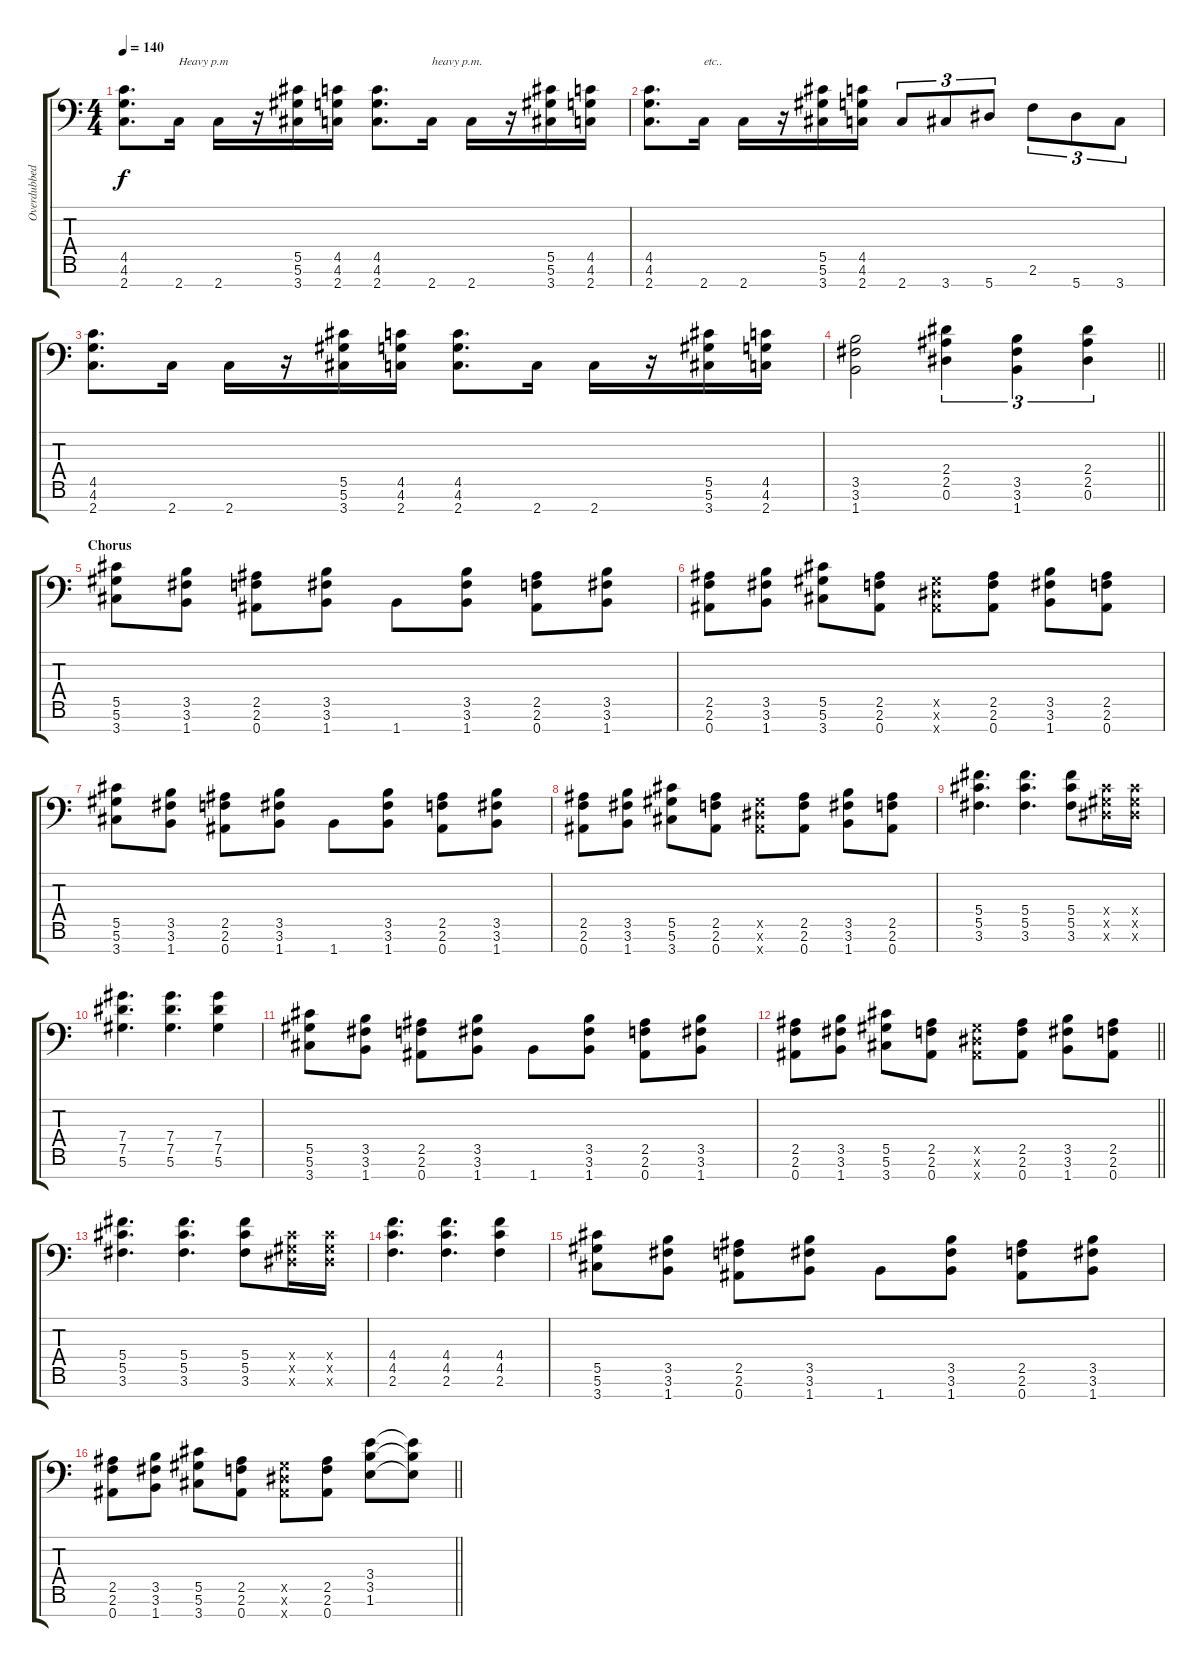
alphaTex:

\track ("Overdubbed rhythm" "Overdubbed") {instrument distortionguitar}
\staff {score tabs}
\tuning (Eb4 Bb3 Gb3 Db3 Ab2 Eb2 Bb1) {hide}
\ts (4 4)
\tempo 140
\clef f4
\ks c
(4.5 4.6 2.7).8{d dy f} 2.7.16{txt "Heavy p.m"} 2.7.16 r.16 (5.5 5.6 3.7).16 (4.5 4.6 2.7).16 (4.5 4.6 2.7).8{d} 2.7.16{txt "heavy p.m."} 2.7.16 r.16 (5.5 5.6 3.7).16 (4.5 4.6 2.7).16 |
(4.5 4.6 2.7).8{d} 2.7.16{txt "etc.."} 2.7.16 r.16 (5.5 5.6 3.7).16 (4.5 4.6 2.7).16 2.7.8{tu (3 2)} 3.7.8{tu (3 2)} 5.7.8{tu (3 2)} 2.6.8{tu (3 2)} 5.7.8{tu (3 2)} 3.7.8{tu (3 2)} |
(4.5 4.6 2.7).8{d} 2.7.16 2.7.16 r.16 (5.5 5.6 3.7).16 (4.5 4.6 2.7).16 (4.5 4.6 2.7).8{d} 2.7.16 2.7.16 r.16 (5.5 5.6 3.7).16 (4.5 4.6 2.7).16 |
\barLineRight lightlight
(3.5 3.6 1.7).2 (2.4 2.5 0.6).4{tu (3 2)} (3.5 3.6 1.7).4{tu (3 2)} (2.4 2.5 0.6).4{tu (3 2)} |
\section ("" "Chorus")
(5.5 5.6 3.7).8 (3.5 3.6 1.7).8 (2.5 2.6 0.7).8 (3.5 3.6 1.7).8 1.7.8 (3.5 3.6 1.7).8 (2.5 2.6 0.7).8 (3.5 3.6 1.7).8 |
(2.5 2.6 0.7).8 (3.5 3.6 1.7).8 (5.5 5.6 3.7).8 (2.5 2.6 0.7).8 (0.5{x} 0.6{x} 0.7{x}).8 (2.5 2.6 0.7).8 (3.5 3.6 1.7).8 (2.5 2.6 0.7).8 |
(5.5 5.6 3.7).8 (3.5 3.6 1.7).8 (2.5 2.6 0.7).8 (3.5 3.6 1.7).8 1.7.8 (3.5 3.6 1.7).8 (2.5 2.6 0.7).8 (3.5 3.6 1.7).8 |
(2.5 2.6 0.7).8 (3.5 3.6 1.7).8 (5.5 5.6 3.7).8 (2.5 2.6 0.7).8 (0.5{x} 0.6{x} 0.7{x}).8 (2.5 2.6 0.7).8 (3.5 3.6 1.7).8 (2.5 2.6 0.7).8 |
(5.4 5.5 3.6).4{d} (5.4 5.5 3.6).4{d} (5.4 5.5 3.6).8 (0.4{x} 0.5{x} 0.6{x}).16 (0.4{x} 0.5{x} 0.6{x}).16 |
(7.4 7.5 5.6).4{d} (7.4 7.5 5.6).4{d} (7.4 7.5 5.6).4 |
(5.5 5.6 3.7).8 (3.5 3.6 1.7).8 (2.5 2.6 0.7).8 (3.5 3.6 1.7).8 1.7.8 (3.5 3.6 1.7).8 (2.5 2.6 0.7).8 (3.5 3.6 1.7).8 |
\barLineRight lightlight
(2.5 2.6 0.7).8 (3.5 3.6 1.7).8 (5.5 5.6 3.7).8 (2.5 2.6 0.7).8 (0.5{x} 0.6{x} 0.7{x}).8 (2.5 2.6 0.7).8 (3.5 3.6 1.7).8 (2.5 2.6 0.7).8 |
(5.4 5.5 3.6).4{d} (5.4 5.5 3.6).4{d} (5.4 5.5 3.6).8 (0.4{x} 0.5{x} 0.6{x}).16 (0.4{x} 0.5{x} 0.6{x}).16 |
(4.4 4.5 2.6).4{d} (4.4 4.5 2.6).4{d} (4.4 4.5 2.6).4 |
(5.5 5.6 3.7).8 (3.5 3.6 1.7).8 (2.5 2.6 0.7).8 (3.5 3.6 1.7).8 1.7.8 (3.5 3.6 1.7).8 (2.5 2.6 0.7).8 (3.5 3.6 1.7).8 |
\barLineRight lightlight
(2.5 2.6 0.7).8 (3.5 3.6 1.7).8 (5.5 5.6 3.7).8 (2.5 2.6 0.7).8 (0.5{x} 0.6{x} 0.7{x}).8 (2.5 2.6 0.7).8 (3.4 3.5 1.6).8 (3.4{t} 3.5{t} 1.6{t}).8
